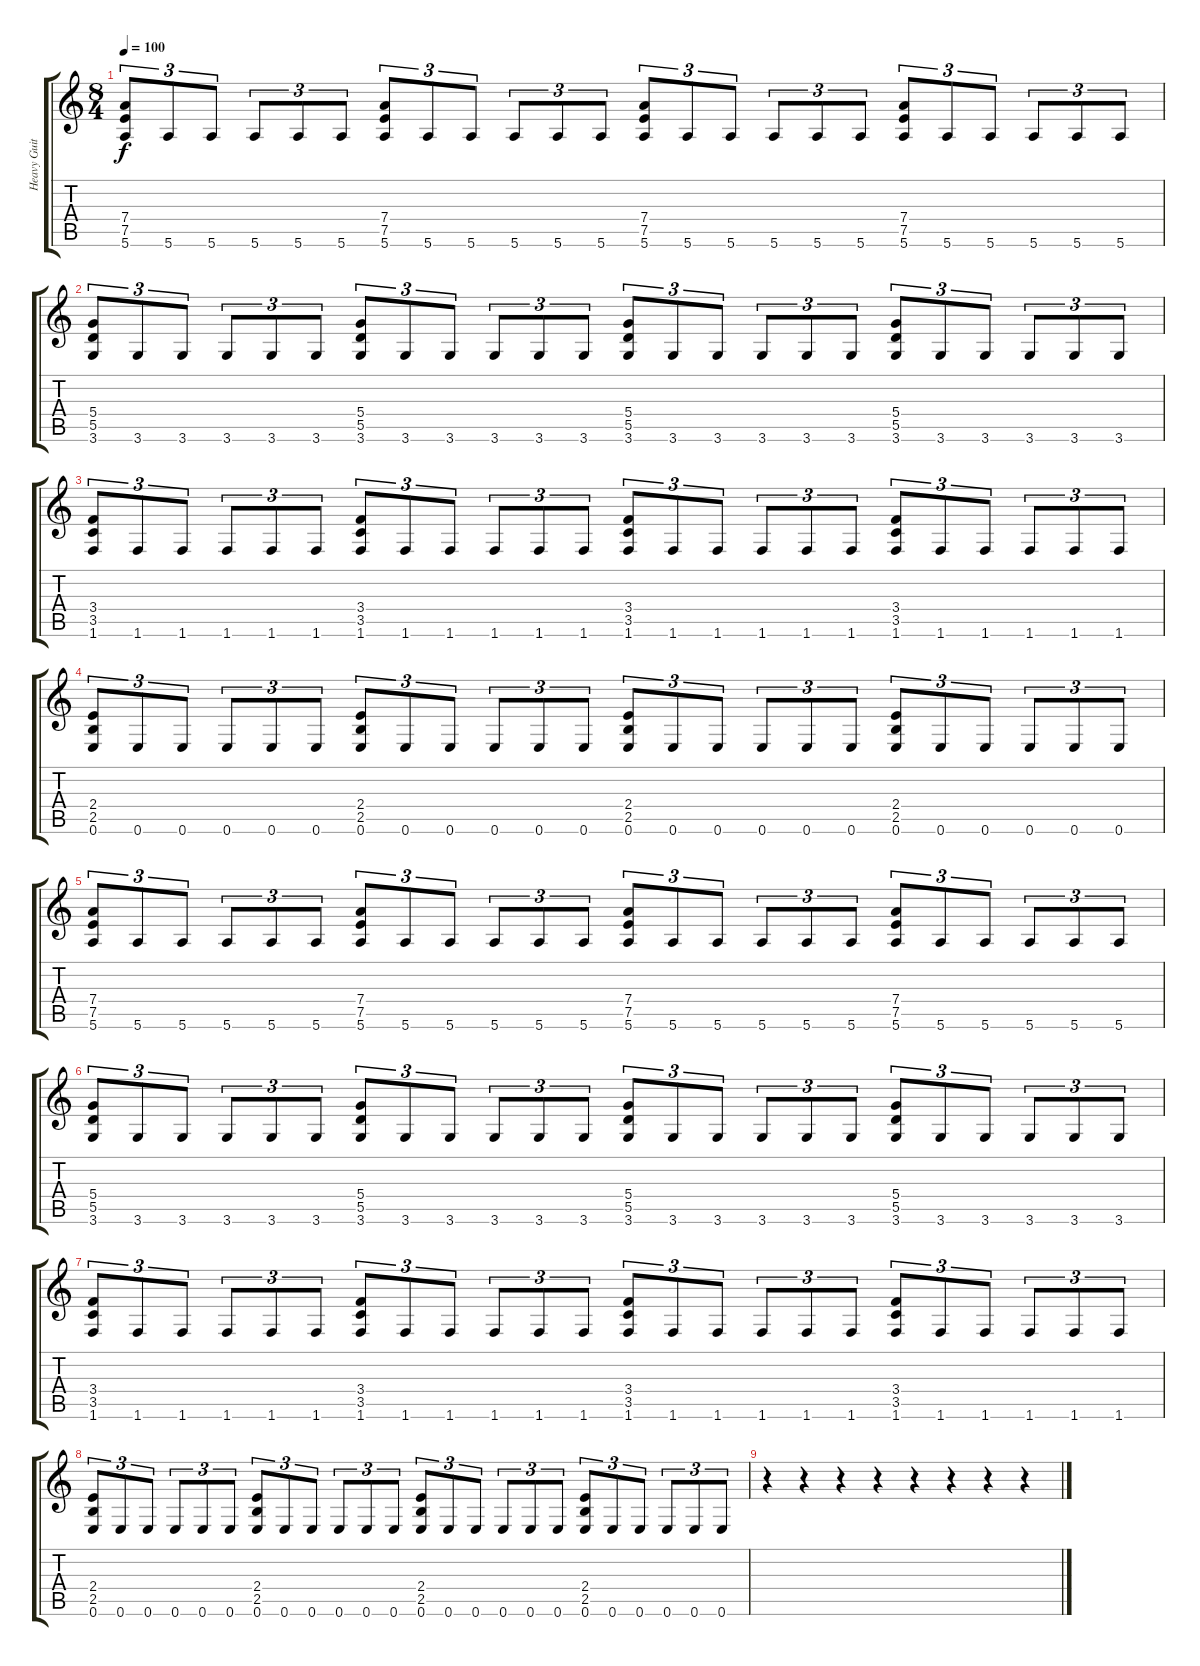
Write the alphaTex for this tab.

\track ("Heavy Guitar" "Heavy Guit") {instrument distortionguitar}
\staff {score tabs}
\tuning (E4 B3 G3 D3 A2 E2) {hide}
\ts (8 4)
\tempo 100
\clef g2
\ks c
(7.4 7.5 5.6).8{tu (3 2) dy f volume 12} 5.6.8{tu (3 2)} 5.6.8{tu (3 2)} 5.6.8{tu (3 2)} 5.6.8{tu (3 2)} 5.6.8{tu (3 2)} (7.4 7.5 5.6).8{tu (3 2)} 5.6.8{tu (3 2)} 5.6.8{tu (3 2)} 5.6.8{tu (3 2)} 5.6.8{tu (3 2)} 5.6.8{tu (3 2)} (7.4 7.5 5.6).8{tu (3 2)} 5.6.8{tu (3 2)} 5.6.8{tu (3 2)} 5.6.8{tu (3 2)} 5.6.8{tu (3 2)} 5.6.8{tu (3 2)} (7.4 7.5 5.6).8{tu (3 2)} 5.6.8{tu (3 2)} 5.6.8{tu (3 2)} 5.6.8{tu (3 2)} 5.6.8{tu (3 2)} 5.6.8{tu (3 2)} |
(5.4 5.5 3.6).8{tu (3 2)} 3.6.8{tu (3 2)} 3.6.8{tu (3 2)} 3.6.8{tu (3 2)} 3.6.8{tu (3 2)} 3.6.8{tu (3 2)} (5.4 5.5 3.6).8{tu (3 2)} 3.6.8{tu (3 2)} 3.6.8{tu (3 2)} 3.6.8{tu (3 2)} 3.6.8{tu (3 2)} 3.6.8{tu (3 2)} (5.4 5.5 3.6).8{tu (3 2)} 3.6.8{tu (3 2)} 3.6.8{tu (3 2)} 3.6.8{tu (3 2)} 3.6.8{tu (3 2)} 3.6.8{tu (3 2)} (5.4 5.5 3.6).8{tu (3 2)} 3.6.8{tu (3 2)} 3.6.8{tu (3 2)} 3.6.8{tu (3 2)} 3.6.8{tu (3 2)} 3.6.8{tu (3 2)} |
(3.4 3.5 1.6).8{tu (3 2) volume 8} 1.6.8{tu (3 2)} 1.6.8{tu (3 2)} 1.6.8{tu (3 2)} 1.6.8{tu (3 2)} 1.6.8{tu (3 2)} (3.4 3.5 1.6).8{tu (3 2)} 1.6.8{tu (3 2)} 1.6.8{tu (3 2)} 1.6.8{tu (3 2)} 1.6.8{tu (3 2)} 1.6.8{tu (3 2)} (3.4 3.5 1.6).8{tu (3 2)} 1.6.8{tu (3 2)} 1.6.8{tu (3 2)} 1.6.8{tu (3 2)} 1.6.8{tu (3 2)} 1.6.8{tu (3 2)} (3.4 3.5 1.6).8{tu (3 2)} 1.6.8{tu (3 2)} 1.6.8{tu (3 2)} 1.6.8{tu (3 2)} 1.6.8{tu (3 2)} 1.6.8{tu (3 2)} |
(2.4 2.5 0.6).8{tu (3 2)} 0.6.8{tu (3 2)} 0.6.8{tu (3 2)} 0.6.8{tu (3 2)} 0.6.8{tu (3 2)} 0.6.8{tu (3 2)} (2.4 2.5 0.6).8{tu (3 2)} 0.6.8{tu (3 2)} 0.6.8{tu (3 2)} 0.6.8{tu (3 2)} 0.6.8{tu (3 2)} 0.6.8{tu (3 2)} (2.4 2.5 0.6).8{tu (3 2)} 0.6.8{tu (3 2)} 0.6.8{tu (3 2)} 0.6.8{tu (3 2)} 0.6.8{tu (3 2)} 0.6.8{tu (3 2)} (2.4 2.5 0.6).8{tu (3 2)} 0.6.8{tu (3 2)} 0.6.8{tu (3 2)} 0.6.8{tu (3 2)} 0.6.8{tu (3 2)} 0.6.8{tu (3 2)} |
(7.4 7.5 5.6).8{tu (3 2) volume 4} 5.6.8{tu (3 2)} 5.6.8{tu (3 2)} 5.6.8{tu (3 2)} 5.6.8{tu (3 2)} 5.6.8{tu (3 2)} (7.4 7.5 5.6).8{tu (3 2)} 5.6.8{tu (3 2)} 5.6.8{tu (3 2)} 5.6.8{tu (3 2)} 5.6.8{tu (3 2)} 5.6.8{tu (3 2)} (7.4 7.5 5.6).8{tu (3 2)} 5.6.8{tu (3 2)} 5.6.8{tu (3 2)} 5.6.8{tu (3 2)} 5.6.8{tu (3 2)} 5.6.8{tu (3 2)} (7.4 7.5 5.6).8{tu (3 2)} 5.6.8{tu (3 2)} 5.6.8{tu (3 2)} 5.6.8{tu (3 2)} 5.6.8{tu (3 2)} 5.6.8{tu (3 2)} |
(5.4 5.5 3.6).8{tu (3 2)} 3.6.8{tu (3 2)} 3.6.8{tu (3 2)} 3.6.8{tu (3 2)} 3.6.8{tu (3 2)} 3.6.8{tu (3 2)} (5.4 5.5 3.6).8{tu (3 2)} 3.6.8{tu (3 2)} 3.6.8{tu (3 2)} 3.6.8{tu (3 2)} 3.6.8{tu (3 2)} 3.6.8{tu (3 2)} (5.4 5.5 3.6).8{tu (3 2)} 3.6.8{tu (3 2)} 3.6.8{tu (3 2)} 3.6.8{tu (3 2)} 3.6.8{tu (3 2)} 3.6.8{tu (3 2)} (5.4 5.5 3.6).8{tu (3 2)} 3.6.8{tu (3 2)} 3.6.8{tu (3 2)} 3.6.8{tu (3 2)} 3.6.8{tu (3 2)} 3.6.8{tu (3 2)} |
(3.4 3.5 1.6).8{tu (3 2)} 1.6.8{tu (3 2)} 1.6.8{tu (3 2)} 1.6.8{tu (3 2)} 1.6.8{tu (3 2)} 1.6.8{tu (3 2)} (3.4 3.5 1.6).8{tu (3 2)} 1.6.8{tu (3 2)} 1.6.8{tu (3 2)} 1.6.8{tu (3 2)} 1.6.8{tu (3 2)} 1.6.8{tu (3 2)} (3.4 3.5 1.6).8{tu (3 2)} 1.6.8{tu (3 2)} 1.6.8{tu (3 2)} 1.6.8{tu (3 2)} 1.6.8{tu (3 2)} 1.6.8{tu (3 2)} (3.4 3.5 1.6).8{tu (3 2)} 1.6.8{tu (3 2)} 1.6.8{tu (3 2)} 1.6.8{tu (3 2)} 1.6.8{tu (3 2)} 1.6.8{tu (3 2)} |
(2.4 2.5 0.6).8{tu (3 2) volume 0} 0.6.8{tu (3 2)} 0.6.8{tu (3 2)} 0.6.8{tu (3 2)} 0.6.8{tu (3 2)} 0.6.8{tu (3 2)} (2.4 2.5 0.6).8{tu (3 2)} 0.6.8{tu (3 2)} 0.6.8{tu (3 2)} 0.6.8{tu (3 2)} 0.6.8{tu (3 2)} 0.6.8{tu (3 2)} (2.4 2.5 0.6).8{tu (3 2)} 0.6.8{tu (3 2)} 0.6.8{tu (3 2)} 0.6.8{tu (3 2)} 0.6.8{tu (3 2)} 0.6.8{tu (3 2)} (2.4 2.5 0.6).8{tu (3 2)} 0.6.8{tu (3 2)} 0.6.8{tu (3 2)} 0.6.8{tu (3 2)} 0.6.8{tu (3 2)} 0.6.8{tu (3 2)} |
r.4 r.4 r.4 r.4 r.4 r.4 r.4 r.4
